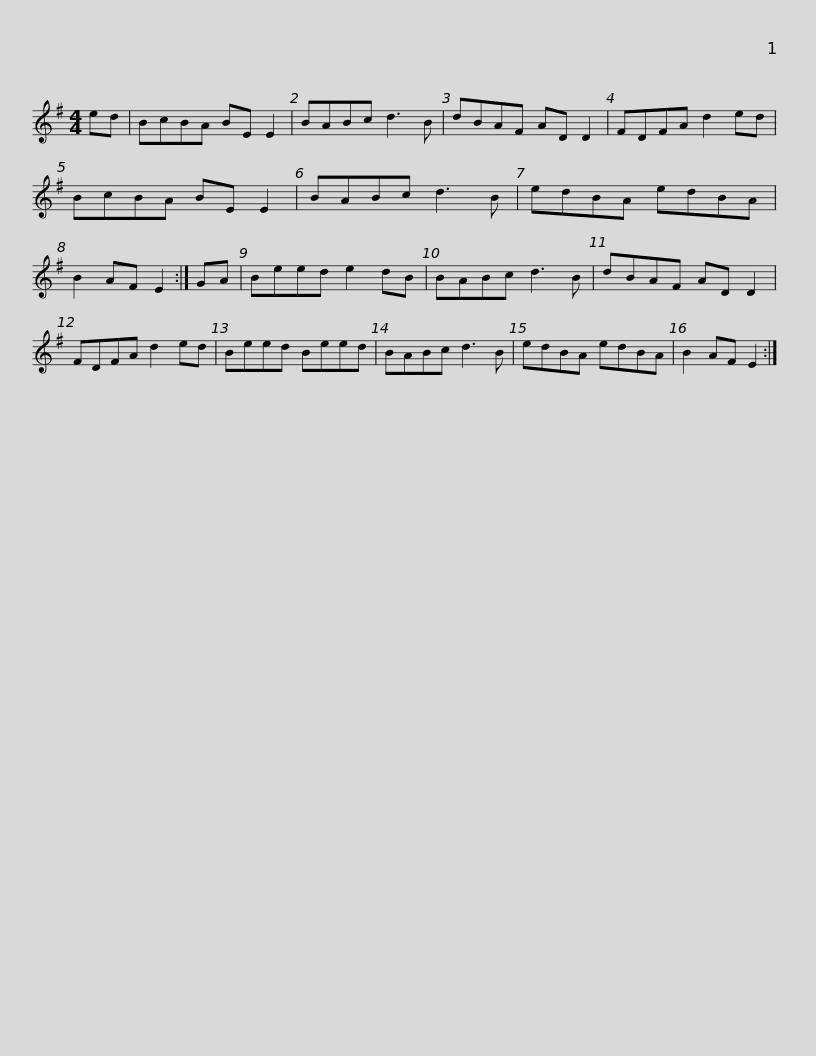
X:1
L:1/8
M:4/4
I:linebreak $
K:Emin
V:1 treble
V:1
 ed | BcBA BE E2 | BABc d3 B | dBAF AD D2 | FDFA d2 ed | %5
 BcBA BE E2 | BABc d3 B |$ edBA edBA | B2 AF E2 :| GA | %10
 Beed e2 dB | BABc d3 B | dBAF AD D2 | FDFA d2 ed |$ Beed Beed | %15
 BABc d3 B | edBA edBA | B2 AF E2 :| %18
